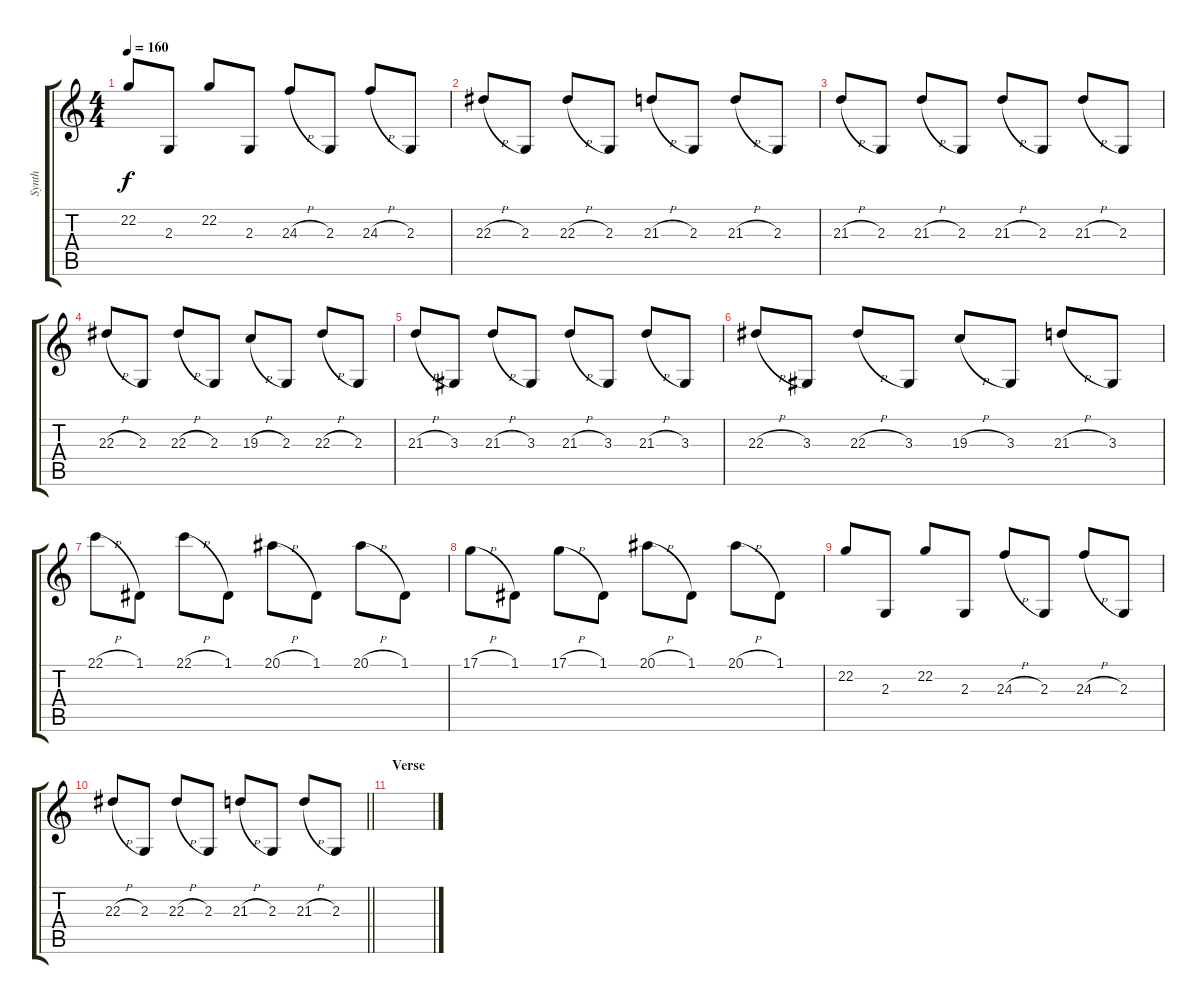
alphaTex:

\track ("Synth" "Synth") {instrument synthbrass1}
\staff {score tabs}
\tuning (D4 A3 F3 C3 G2 C2) {hide}
\ts (4 4)
\tempo 160
\clef g2
\ks c
22.2.8{dy f} 2.3.8 22.2.8 2.3.8 24.3{h}.8 2.3.8 24.3{h}.8 2.3.8 |
22.3{h}.8 2.3.8 22.3{h}.8 2.3.8 21.3{h}.8 2.3.8 21.3{h}.8 2.3.8 |
21.3{h}.8 2.3.8 21.3{h}.8 2.3.8 21.3{h}.8 2.3.8 21.3{h}.8 2.3.8 |
22.3{h}.8 2.3.8 22.3{h}.8 2.3.8 19.3{h}.8 2.3.8 22.3{h}.8 2.3.8 |
21.3{h}.8 3.3.8 21.3{h}.8 3.3.8 21.3{h}.8 3.3.8 21.3{h}.8 3.3.8 |
22.3{h}.8 3.3.8 22.3{h}.8 3.3.8 19.3{h}.8 3.3.8 21.3{h}.8 3.3.8 |
22.1{h}.8 1.1.8 22.1{h}.8 1.1.8 20.1{h}.8 1.1.8 20.1{h}.8 1.1.8 |
17.1{h}.8 1.1.8 17.1{h}.8 1.1.8 20.1{h}.8 1.1.8 20.1{h}.8 1.1.8 |
22.2.8 2.3.8 22.2.8 2.3.8 24.3{h}.8 2.3.8 24.3{h}.8 2.3.8 |
\barLineRight lightlight
22.3{h}.8 2.3.8 22.3{h}.8 2.3.8 21.3{h}.8 2.3.8 21.3{h}.8 2.3.8 |
\section ("" "Verse")
